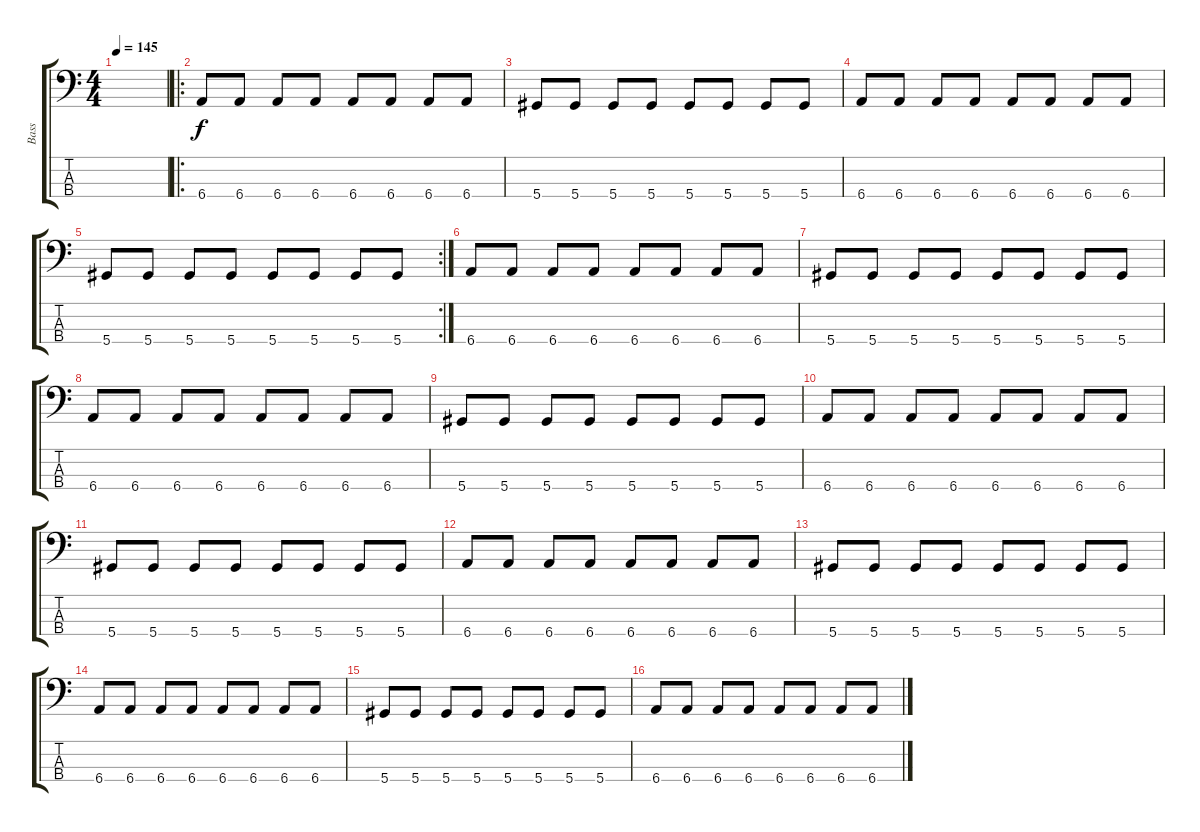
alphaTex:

\track ("Bass" "Bass") {instrument electricbassfinger}
\staff {score tabs}
\tuning (Gb2 Db2 Ab1 Eb1) {hide}
\ts (4 4)
\tempo 145
\clef f4
\ks c
|
\ro
6.4.8 6.4.8 6.4.8 6.4.8 6.4.8 6.4.8 6.4.8 6.4.8 |
5.4.8 5.4.8 5.4.8 5.4.8 5.4.8 5.4.8 5.4.8 5.4.8 |
6.4.8 6.4.8 6.4.8 6.4.8 6.4.8 6.4.8 6.4.8 6.4.8 |
\rc 2
5.4.8 5.4.8 5.4.8 5.4.8 5.4.8 5.4.8 5.4.8 5.4.8 |
6.4.8 6.4.8 6.4.8 6.4.8 6.4.8 6.4.8 6.4.8 6.4.8 |
5.4.8 5.4.8 5.4.8 5.4.8 5.4.8 5.4.8 5.4.8 5.4.8 |
6.4.8 6.4.8 6.4.8 6.4.8 6.4.8 6.4.8 6.4.8 6.4.8 |
5.4.8 5.4.8 5.4.8 5.4.8 5.4.8 5.4.8 5.4.8 5.4.8 |
6.4.8 6.4.8 6.4.8 6.4.8 6.4.8 6.4.8 6.4.8 6.4.8 |
5.4.8 5.4.8 5.4.8 5.4.8 5.4.8 5.4.8 5.4.8 5.4.8 |
6.4.8 6.4.8 6.4.8 6.4.8 6.4.8 6.4.8 6.4.8 6.4.8 |
5.4.8 5.4.8 5.4.8 5.4.8 5.4.8 5.4.8 5.4.8 5.4.8 |
6.4.8 6.4.8 6.4.8 6.4.8 6.4.8 6.4.8 6.4.8 6.4.8 |
5.4.8 5.4.8 5.4.8 5.4.8 5.4.8 5.4.8 5.4.8 5.4.8 |
6.4.8 6.4.8 6.4.8 6.4.8 6.4.8 6.4.8 6.4.8 6.4.8
